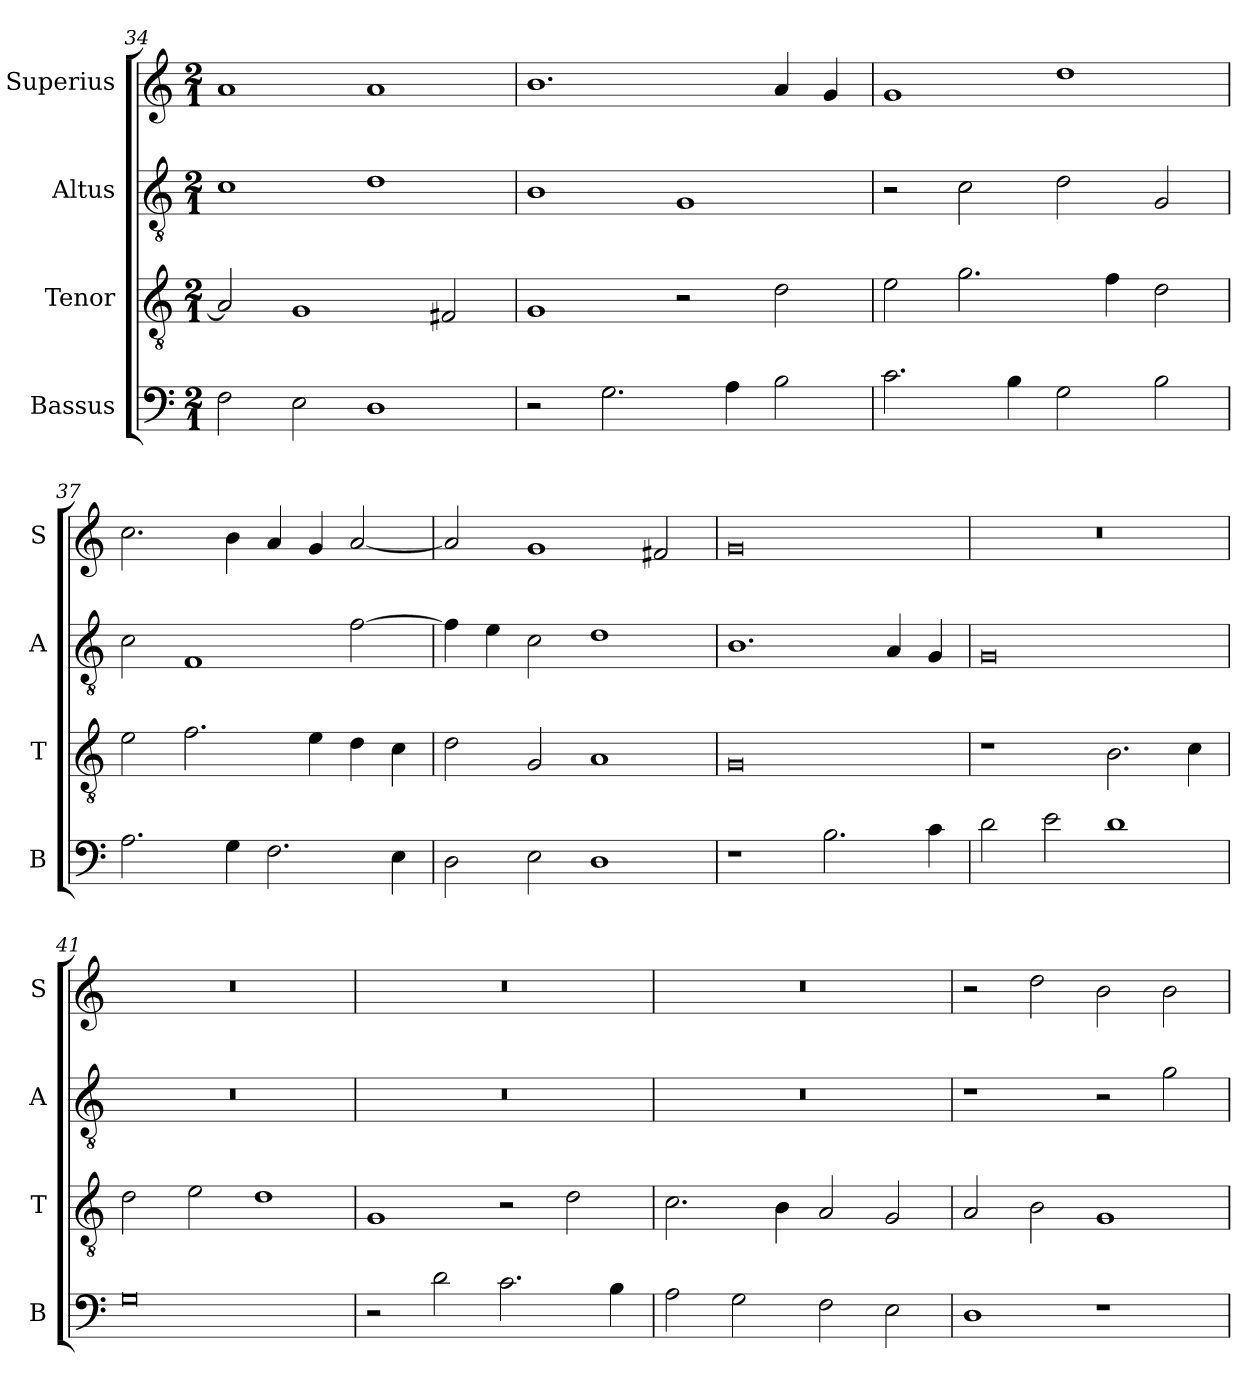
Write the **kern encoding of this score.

**kern	**kern	**kern	**kern
*part4	*part3	*part2	*part1
*staff4	*staff3	*staff2	*staff1
*I"Bassus	*I"Tenor	*I"Altus	*I"Superius
*I'B	*I'T	*I'A	*I'S
*clefF4	*clefGv2	*clefGv2	*clefG2
*k[]	*k[]	*k[]	*k[]
*M2/1	*M2/1	*M2/1	*M2/1
=34	=34	=34	=34
2F\	2A/]	1c	1a
2E\	1G	.	.
1D	.	1d	1a
.	2F#X/	.	.
=35	=35	=35	=35
2r	1G	1B	1.b
2.G\	.	.	.
.	2r	1G	.
4A\	.	.	.
2B\	2d\	.	4a/
.	.	.	4g/
=36	=36	=36	=36
2.c\	2e\	2r	1g
.	2.g\	2c\	.
4B\	.	.	.
2G\	.	2d\	1dd
.	4f\	.	.
2B\	2d\	2G/	.
=37	=37	=37	=37
2.A\	2e\	2c\	2.cc\
.	2.f\	1F	.
4G\	.	.	4b\
2.F\	.	.	4a/
.	4e\	.	4g/
.	4d\	[2f\	[2a/
4E\	4c\	.	.
=38	=38	=38	=38
2D\	2d\	4f\]	2a/]
.	.	4e\	.
2E\	2G/	2c\	1g
1D	1A	1d	.
.	.	.	2f#X/
=39	=39	=39	=39
1r	0G	1.B	0g
2.B\	.	.	.
.	.	4A/	.
4c\	.	4G/	.
=40	=40	=40	=40
2d\	1r	0G	0r
2e\	.	.	.
1d	2.B\	.	.
.	4c\	.	.
=41	=41	=41	=41
0G	2d\	0r	0r
.	2e\	.	.
.	1d	.	.
=42	=42	=42	=42
2r	1G	0r	0r
2d\	.	.	.
2.c\	2r	.	.
.	2d\	.	.
4B\	.	.	.
=43	=43	=43	=43
2A\	2.c\	0r	0r
2G\	.	.	.
.	4B\	.	.
2F\	2A/	.	.
2E\	2G/	.	.
=44	=44	=44	=44
1D	2A/	1r	2r
.	2B\	.	2dd\
1r	1G	2r	2b\
.	.	2g\	2b\
=	=	=	=
*-	*-	*-	*-
